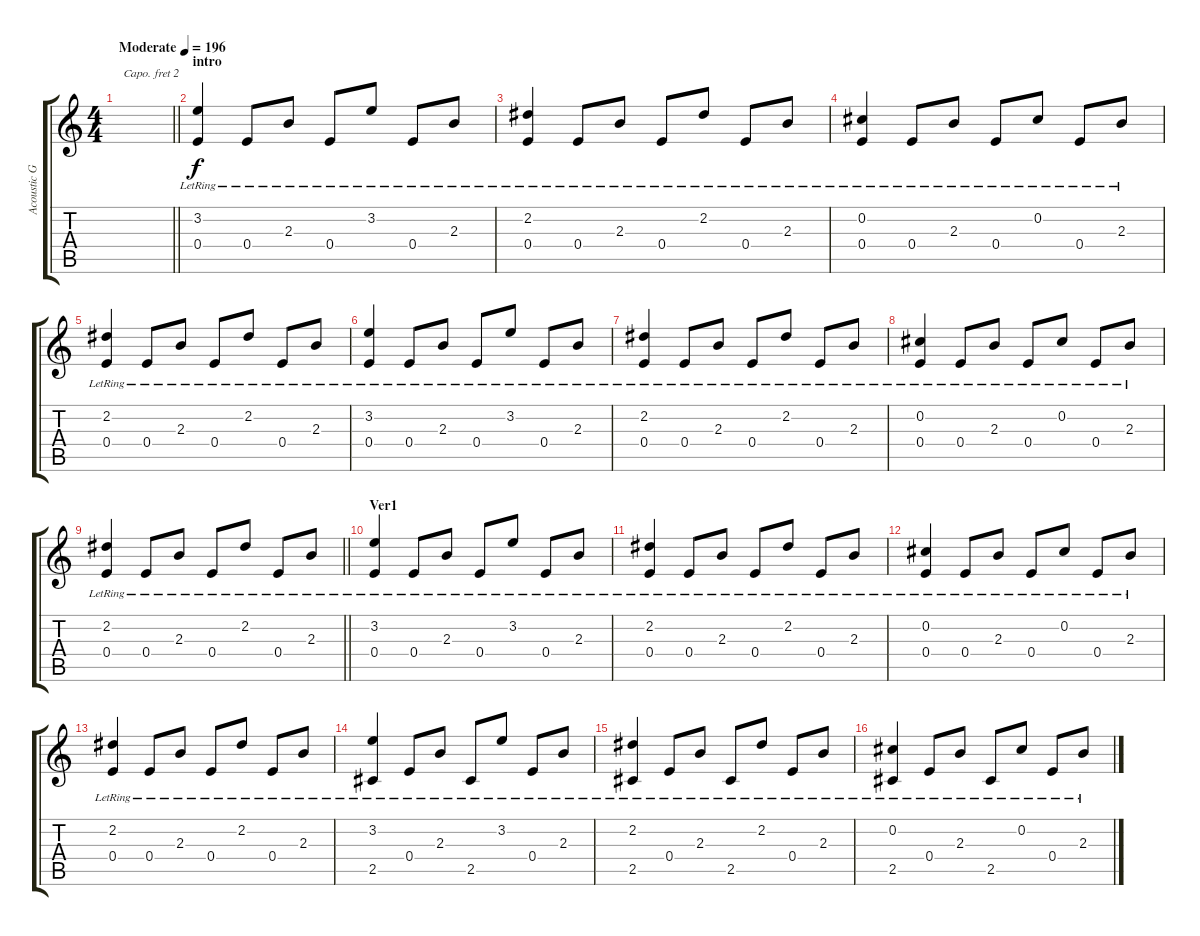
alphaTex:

\track ("Acoustic Guitar  1" "Acoustic G") {instrument acousticguitarsteel}
\staff {score tabs}
\capo 2
\tuning (E4 B3 G3 D3 A2 E2) {hide}
\ts (4 4)
\tempo (196 "Moderate")
\clef g2
\barLineRight lightlight
\ks c
|
\section ("" "intro")
(3.2{lr} 0.4{lr}).4 0.4{lr}.8 2.3{lr}.8 0.4{lr}.8 3.2{lr}.8 0.4{lr}.8 2.3{lr}.8 |
(2.2{lr} 0.4{lr}).4 0.4{lr}.8 2.3{lr}.8 0.4{lr}.8 2.2{lr}.8 0.4{lr}.8 2.3{lr}.8 |
(0.2{lr} 0.4{lr}).4 0.4{lr}.8 2.3{lr}.8 0.4{lr}.8 0.2{lr}.8 0.4{lr}.8 2.3{lr}.8 |
(2.2{lr} 0.4{lr}).4 0.4{lr}.8 2.3{lr}.8 0.4{lr}.8 2.2{lr}.8 0.4{lr}.8 2.3{lr}.8 |
(3.2{lr} 0.4{lr}).4 0.4{lr}.8 2.3{lr}.8 0.4{lr}.8 3.2{lr}.8 0.4{lr}.8 2.3{lr}.8 |
(2.2{lr} 0.4{lr}).4 0.4{lr}.8 2.3{lr}.8 0.4{lr}.8 2.2{lr}.8 0.4{lr}.8 2.3{lr}.8 |
(0.2{lr} 0.4{lr}).4 0.4{lr}.8 2.3{lr}.8 0.4{lr}.8 0.2{lr}.8 0.4{lr}.8 2.3{lr}.8 |
\barLineRight lightlight
(2.2{lr} 0.4{lr}).4 0.4{lr}.8 2.3{lr}.8 0.4{lr}.8 2.2{lr}.8 0.4{lr}.8 2.3{lr}.8 |
\section ("" "Ver1")
(3.2{lr} 0.4{lr}).4 0.4{lr}.8 2.3{lr}.8 0.4{lr}.8 3.2{lr}.8 0.4{lr}.8 2.3{lr}.8 |
(2.2{lr} 0.4{lr}).4 0.4{lr}.8 2.3{lr}.8 0.4{lr}.8 2.2{lr}.8 0.4{lr}.8 2.3{lr}.8 |
(0.2{lr} 0.4{lr}).4 0.4{lr}.8 2.3{lr}.8 0.4{lr}.8 0.2{lr}.8 0.4{lr}.8 2.3{lr}.8 |
(2.2{lr} 0.4{lr}).4 0.4{lr}.8 2.3{lr}.8 0.4{lr}.8 2.2{lr}.8 0.4{lr}.8 2.3{lr}.8 |
(3.2{lr} 2.5{lr}).4 0.4{lr}.8 2.3{lr}.8 2.5{lr}.8 3.2{lr}.8 0.4{lr}.8 2.3{lr}.8 |
(2.2{lr} 2.5{lr}).4 0.4{lr}.8 2.3{lr}.8 2.5{lr}.8 2.2{lr}.8 0.4{lr}.8 2.3{lr}.8 |
(0.2{lr} 2.5{lr}).4 0.4{lr}.8 2.3{lr}.8 2.5{lr}.8 0.2{lr}.8 0.4{lr}.8 2.3{lr}.8
